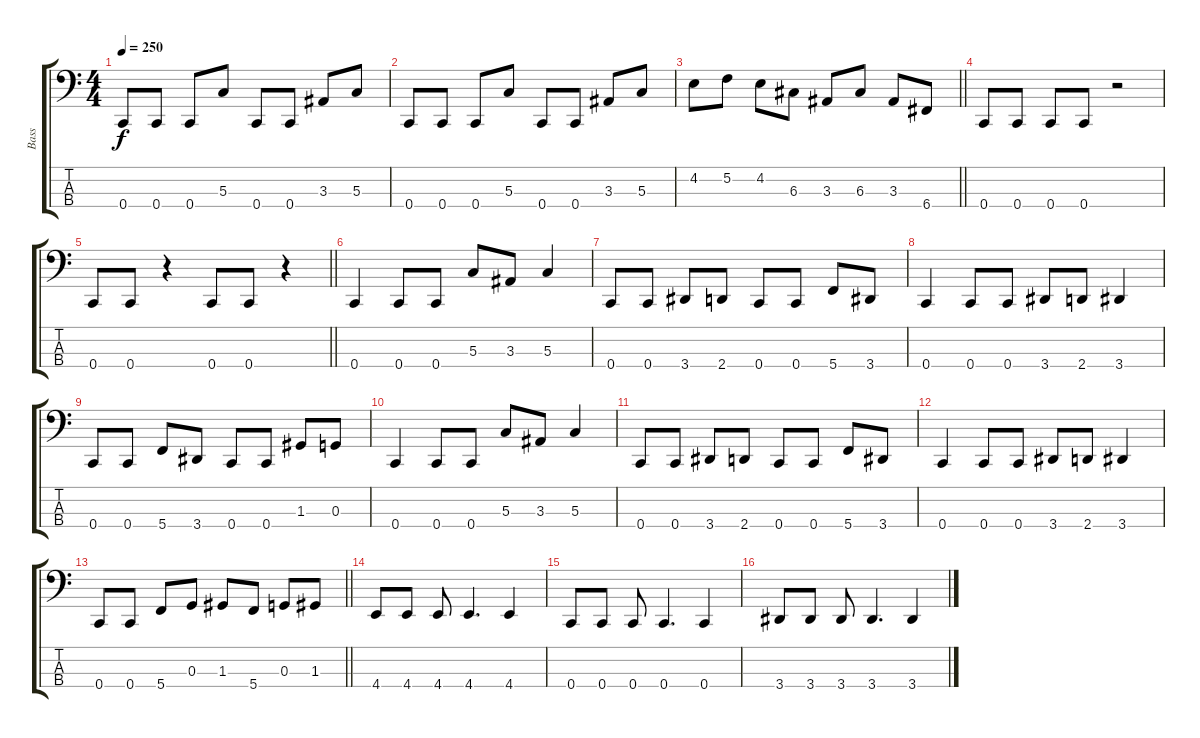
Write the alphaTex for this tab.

\track ("Bass" "Bass") {instrument electricbassfinger}
\staff {score tabs}
\tuning (F2 C2 G1 C1) {hide}
\ts (4 4)
\tempo 250
\clef f4
\ks c
0.4.8{dy f} 0.4.8 0.4.8 5.3.8 0.4.8 0.4.8 3.3.8 5.3.8 |
0.4.8 0.4.8 0.4.8 5.3.8 0.4.8 0.4.8 3.3.8 5.3.8 |
\barLineRight lightlight
4.2.8 5.2.8 4.2.8 6.3.8 3.3.8 6.3.8 3.3.8 6.4.8 |
0.4.8 0.4.8 0.4.8 0.4.8 r.2 |
\barLineRight lightlight
0.4.8 0.4.8 r.4 0.4.8 0.4.8 r.4 |
0.4.4 0.4.8 0.4.8 5.3.8 3.3.8 5.3.4 |
0.4.8 0.4.8 3.4.8 2.4.8 0.4.8 0.4.8 5.4.8 3.4.8 |
0.4.4 0.4.8 0.4.8 3.4.8 2.4.8 3.4.4 |
0.4.8 0.4.8 5.4.8 3.4.8 0.4.8 0.4.8 1.3.8 0.3.8 |
0.4.4 0.4.8 0.4.8 5.3.8 3.3.8 5.3.4 |
0.4.8 0.4.8 3.4.8 2.4.8 0.4.8 0.4.8 5.4.8 3.4.8 |
0.4.4 0.4.8 0.4.8 3.4.8 2.4.8 3.4.4 |
\barLineRight lightlight
0.4.8 0.4.8 5.4.8 0.3.8 1.3.8 5.4.8 0.3.8 1.3.8 |
4.4.8 4.4.8 4.4.8 4.4.4{d} 4.4.4 |
0.4.8 0.4.8 0.4.8 0.4.4{d} 0.4.4 |
3.4.8 3.4.8 3.4.8 3.4.4{d} 3.4.4
